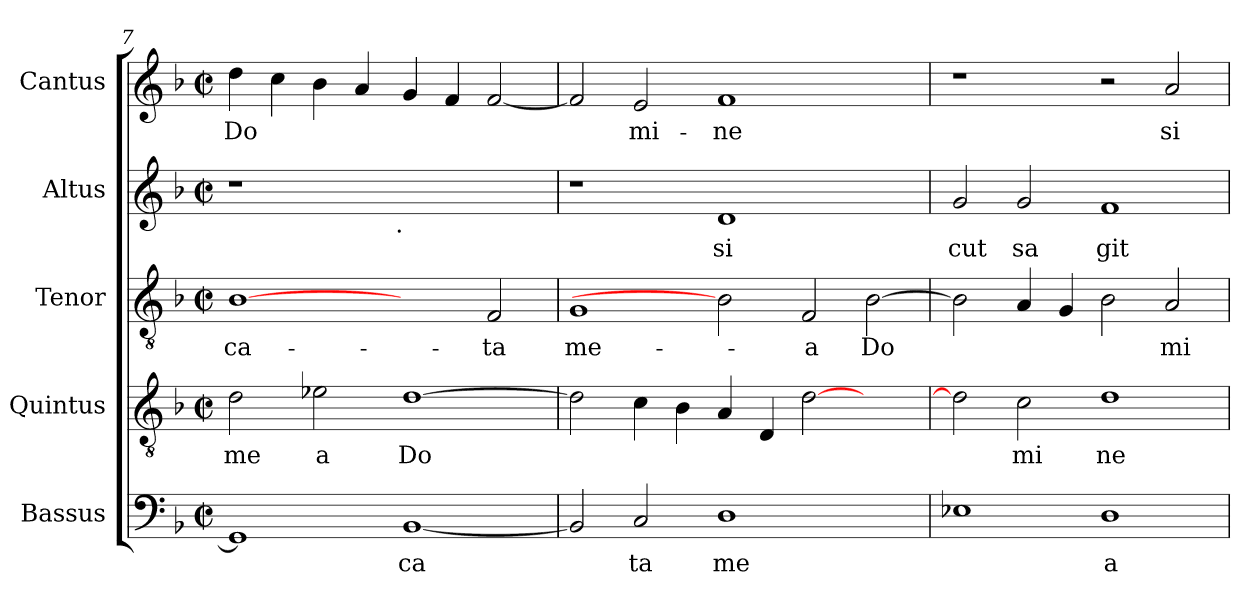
**kern	**text	**kern	**text	**kern	**text	**kern	**text	**kern	**text
*part5	*part5	*part4	*part4	*part3	*part3	*part2	*part2	*part1	*part1
*staff5	*staff5	*staff4	*staff4	*staff3	*staff3	*staff2	*staff2	*staff1	*staff1
*I"Bassus	*	*I"Quintus	*	*I"Tenor	*	*I"Altus	*	*I"Cantus	*
*clefF4	*	*clefGv2	*	*clefGv2	*	*clefG2	*	*clefG2	*
*k[b-]	*	*k[b-]	*	*k[b-]	*	*k[b-]	*	*k[b-]	*
*F:	*	*F:	*	*F:	*	*F:	*	*F:	*
*M2/2	*	*M2/2	*	*M2/2	*	*M2/2	*	*M2/2	*
*met(c|)	*	*met(c|)	*	*met(c|)	*	*met(c|)	*	*met(c|)	*
=7	=7	=7	=7	=7	=7	=7	=7	=7	=7
!	!LO:LY:b:cj	!	!LO:LY:b:cj	!	!LO:LY:b:cj	!	!	!	!LO:LY:b:cj
*	*	*	*	*	*	*^	*	*	*
1GG]	--	2d\	me	[1B-	-ca-	1r	2ryy	.	4dd\	Do-
!	!	!	!	!	!	!	!	!	!	!LO:LY:b:cj
.	.	.	.	.	.	.	.	.	4cc\	--
!	!	!	!LO:LY:b:cj	!	!	!	!	!	!	!LO:LY:b:cj
.	.	2e-\	a	.	.	.	4ryy	.	4b-\	--
!	!	!	!	!	!	!	!	!	!	!LO:LY:b:cj
.	.	.	.	.	.	.	8...ryy	.	4a/	--
!	!	!	!	!	!	!	!LO:TX:b:t=.	!	!	!
.	.	.	.	.	.	.	1ryy	.	.	.
!	!LO:LY:b:cj	!	!LO:LY:b:cj	!	!	!	!	!	!	!LO:LY:b:cj
[<1BB-	-ca-	[>1d	Do	2ryy	.	1ryy	.	.	4g/	--
!	!	!	!	!	!	!	!	!	!	!LO:LY:b:cj
.	.	.	.	.	.	.	.	.	4f/	--
!	!	!	!	!	!LO:LY:b:cj	!	!	!	!	!LO:LY:b:cj
.	.	.	.	2F/	-ta	.	.	.	[<2f/	--
.	.	.	.	.	.	.	64ryy	.	.	.
=8	=8	=8	=8	=8	=8	=8	=8	=8	=8	=8
!	!LO:LY:b:cj	!	!LO:LY:b:cj	!	!LO:LY:b:cj	!	!	!	!	!LO:LY:b:cj
*	*	*	*	*	*	*v	*v	*	*	*
2BB-/]	--	2d\]	.	1G	me-	1r	.	2f/]	--
!	!LO:LY:b:cj	!	!LO:LY:b:cj	!	!	!	!	!	!LO:LY:b:cj
2C/	-ta	4c\	.	.	.	.	.	2e/	-mi-
!	!	!	!LO:LY:b:cj	!	!	!	!	!	!
.	.	4B-\	.	.	.	.	.	.	.
!	!LO:LY:b:cj	!	!LO:LY:b:cj	!	!	!	!LO:LY:b:cj	!	!LO:LY:b:cj
1D	me-	4A/	.	2B-]	.	1d	si	1f	-ne
!	!	!	!LO:LY:b:cj	!	!	!	!	!	!
.	.	4D/	.	.	.	.	.	.	.
!	!	!	!LO:LY:b:cj	!	!LO:LY:b:cj	!	!	!	!
.	.	[>2d\	.	2F/	-a	.	.	.	.
!	!	!	!	!	!LO:LY:b:cj	!	!	!	!
2ryy	.	2ryy	.	[>2B-\	Do-	2ryy	.	2ryy	.
=9	=9	=9	=9	=9	=9	=9	=9	=9	=9
!	!LO:LY:b:cj	!	!LO:LY:b:cj	!	!LO:LY:b:cj	!	!LO:LY:b:cj	!	!
1E-	--	2d\]	.	2B-\]	--	2g/	cut	1r	.
!	!	!	!LO:LY:b:cj	!	!LO:LY:b:cj	!	!LO:LY:b:cj	!	!
.	.	2c\	mi	4A/	--	2g/	sa	.	.
!	!	!	!	!	!LO:LY:b:cj	!	!	!	!
.	.	.	.	4G/	--	.	.	.	.
!	!LO:LY:b:cj	!	!LO:LY:b:cj	!	!LO:LY:b:cj	!	!LO:LY:b:cj	!	!
1D	-a	1d	ne	2B-\	--	1f	git	2r	.
!	!	!	!	!	!LO:LY:b:cj	!	!	!	!LO:LY:b:cj
.	.	.	.	2A/	-mi-	.	.	2a/	si-
=	=	=	=	=	=	=	=	=	=
*-	*-	*-	*-	*-	*-	*-	*-	*-	*-
